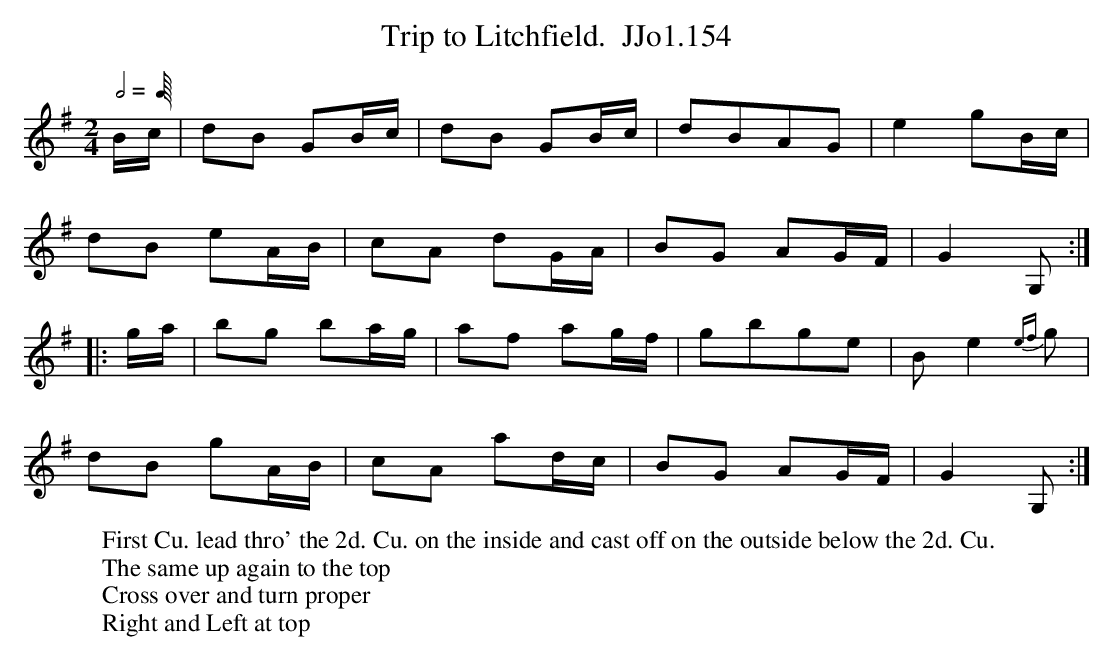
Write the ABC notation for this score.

X:1
T:Trip to Litchfield.  JJo1.154
M:2/4
L:1/8
Q:1/2==100
K:G
B/c/ | dB GB/c/ | dB GB/c/ | dBAG | e2 gB/c/ |
dB eA/B/ | cA dG/A/ | BG AG/F/ | G2G, :|
|: g/a/ |bg ba/g/ | af ag/f/ | gbge | Be2 {ef}g |
dB gA/B/ | cA ad/c/ | BG AG/F/ | G2G, :|
W:First Cu. lead thro' the 2d. Cu. on the inside and cast off on the outside below the 2d. Cu.
W:The same up again to the top
W:Cross over and turn proper
W:Right and Left at top
